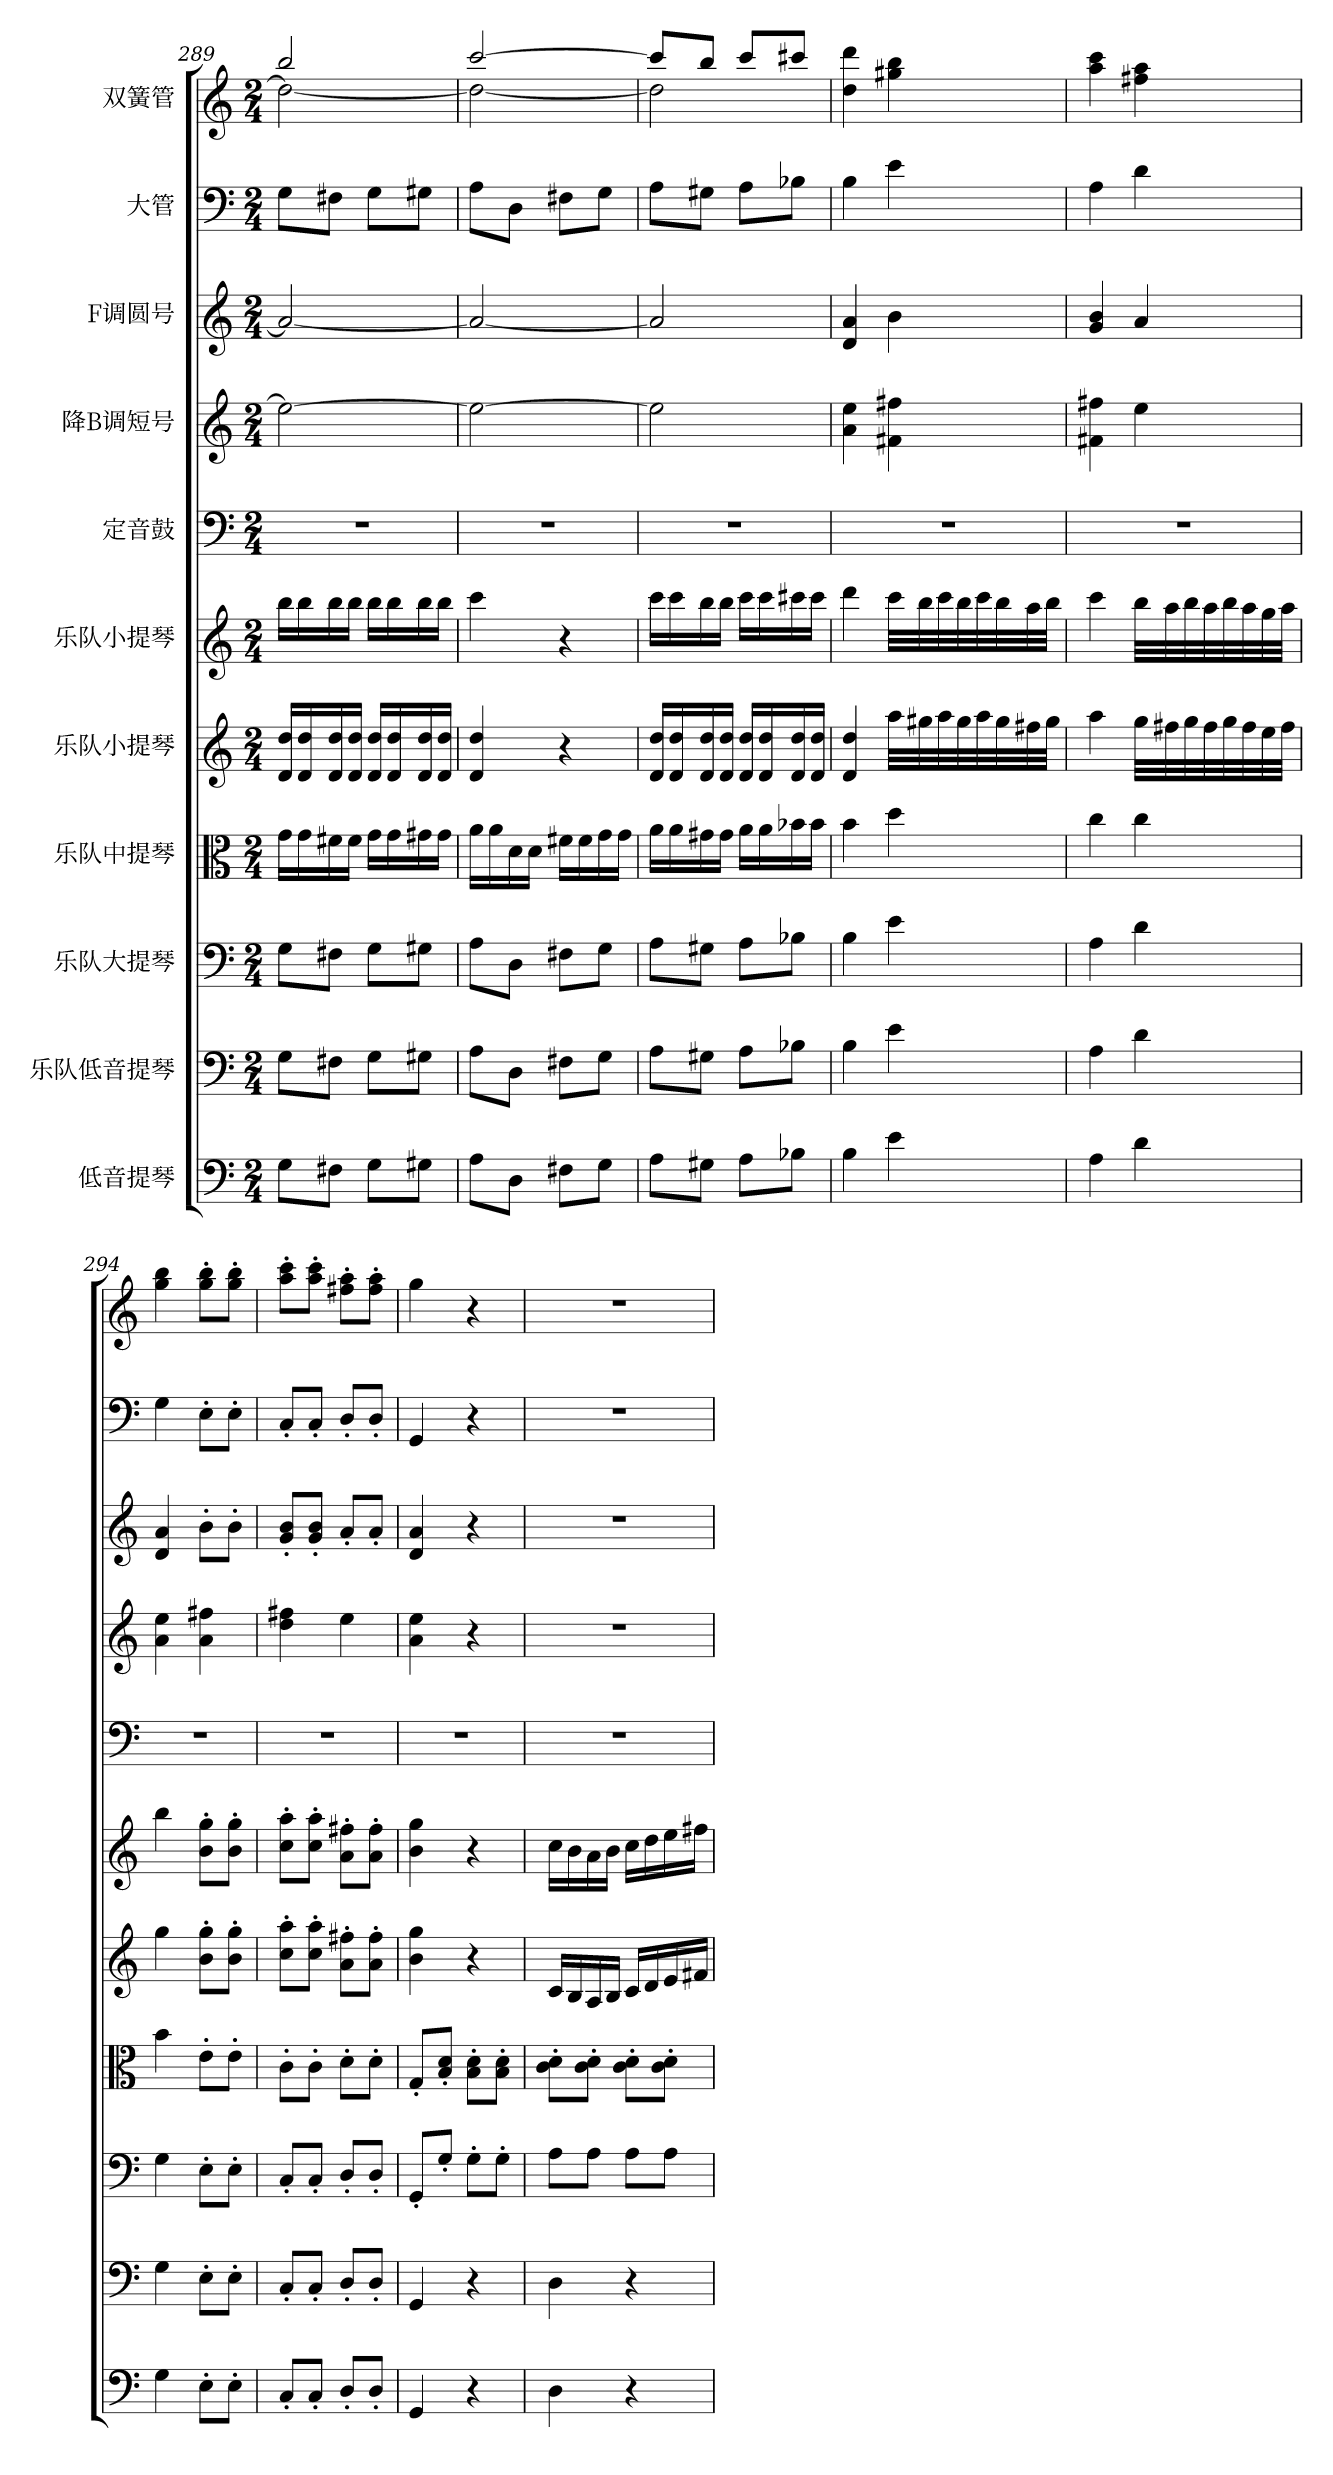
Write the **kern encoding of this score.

**kern	**kern	**kern	**kern	**kern	**kern	**kern	**kern	**kern	**kern	**kern
*part11	*part10	*part9	*part8	*part7	*part6	*part5	*part4	*part3	*part2	*part1
*staff11	*staff10	*staff9	*staff8	*staff7	*staff6	*staff5	*staff4	*staff3	*staff2	*staff1
*I"低音提琴	*I"乐队低音提琴	*I"乐队大提琴	*I"乐队中提琴	*I"乐队小提琴	*I"乐队小提琴	*I"定音鼓	*I"降B调短号	*I"F调圆号	*I"大管	*I"双簧管
*clefF4	*clefF4	*clefF4	*clefC3	*clefG2	*clefG2	*clefF4	*clefG2	*clefG2	*clefF4	*clefG2
*ITrd7c12	*ITrd7c12	*	*	*	*	*	*ITrd1c2	*ITrd4c7	*	*
*k[]	*k[]	*k[]	*k[]	*k[]	*k[]	*k[]	*k[b-e-]	*k[b-]	*k[]	*k[]
*M2/4	*M2/4	*M2/4	*M2/4	*M2/4	*M2/4	*M2/4	*M2/4	*M2/4	*M2/4	*M2/4
=289	=289	=289	=289	=289	=289	=289	=289	=289	=289	=289
*	*	*	*	*	*	*	*	*	*	*^
8GG\L	8GG\L	8G\L	16g\LL	16d/ 16dd/LL	16bb\LL	2r	2dd\_	2d/_	8G\L	2bb/	2dd\_
.	.	.	16g\	16d/ 16dd/	16bb\	.	.	.	.	.	.
8FF#X\J	8FF#X\J	8F#X\J	16f#X\	16d/ 16dd/	16bb\	.	.	.	8F#X\J	.	.
.	.	.	16f#\JJ	16d/ 16dd/JJ	16bb\JJ	.	.	.	.	.	.
8GG\L	8GG\L	8G\L	16g\LL	16d/ 16dd/LL	16bb\LL	.	.	.	8G\L	.	.
.	.	.	16g\	16d/ 16dd/	16bb\	.	.	.	.	.	.
8GG#X\J	8GG#X\J	8G#X\J	16g#X\	16d/ 16dd/	16bb\	.	.	.	8G#X\J	.	.
.	.	.	16g#\JJ	16d/ 16dd/JJ	16bb\JJ	.	.	.	.	.	.
=290	=290	=290	=290	=290	=290	=290	=290	=290	=290	=290	=290
8AA\L	8AA\L	8A\L	16a\LL	4d/ 4dd/	4ccc\	2r	2dd\_	2d/_	8A\L	[2ccc/	2dd\_
.	.	.	16a\	.	.	.	.	.	.	.	.
8DD\J	8DD\J	8D\J	16d\	.	.	.	.	.	8D\J	.	.
.	.	.	16d\JJ	.	.	.	.	.	.	.	.
8FF#X\L	8FF#X\L	8F#X\L	16f#X\LL	4r	4r	.	.	.	8F#X\L	.	.
.	.	.	16f#\	.	.	.	.	.	.	.	.
8GG\J	8GG\J	8G\J	16g\	.	.	.	.	.	8G\J	.	.
.	.	.	16g\JJ	.	.	.	.	.	.	.	.
=291	=291	=291	=291	=291	=291	=291	=291	=291	=291	=291	=291
8AA\L	8AA\L	8A\L	16a\LL	16d/ 16dd/LL	16ccc\LL	2r	2dd\]	2d/]	8A\L	8ccc/L]	2dd\]
.	.	.	16a\	16d/ 16dd/	16ccc\	.	.	.	.	.	.
8GG#X\J	8GG#X\J	8G#X\J	16g#X\	16d/ 16dd/	16bb\	.	.	.	8G#X\J	8bb/J	.
.	.	.	16g#\JJ	16d/ 16dd/JJ	16bb\JJ	.	.	.	.	.	.
8AA\L	8AA\L	8A\L	16a\LL	16d/ 16dd/LL	16ccc\LL	.	.	.	8A\L	8ccc/L	.
.	.	.	16a\	16d/ 16dd/	16ccc\	.	.	.	.	.	.
8BB-X\J	8BB-X\J	8B-X\J	16b-X\	16d/ 16dd/	16ccc#X\	.	.	.	8B-X\J	8ccc#X/J	.
.	.	.	16b-\JJ	16d/ 16dd/JJ	16ccc#\JJ	.	.	.	.	.	.
*	*	*	*	*	*	*	*	*	*	*v	*v
!!LO:PB:g=z
=292	=292	=292	=292	=292	=292	=292	=292	=292	=292	=292
4BB\	4BB\	4B\	4b\	4d/ 4dd/	4ddd\	2r	4g\ 4dd\	4G/ 4d/	4B\	4dd\ 4ddd\
4E\	4E\	4e\	4dd\	32aa\LLL	32ccc\LLL	.	4en\ 4een\	4e\	4e\	4gg#X\ 4bb\
.	.	.	.	32gg#X\	32bb\	.	.	.	.	.
.	.	.	.	32aa\	32ccc\	.	.	.	.	.
.	.	.	.	32gg#\	32bb\	.	.	.	.	.
.	.	.	.	32aa\	32ccc\	.	.	.	.	.
.	.	.	.	32gg#\	32bb\	.	.	.	.	.
.	.	.	.	32ff#X\	32aa\	.	.	.	.	.
.	.	.	.	32gg#\JJJ	32bb\JJJ	.	.	.	.	.
=293	=293	=293	=293	=293	=293	=293	=293	=293	=293	=293
4AA\	4AA\	4A\	4cc\	4aa\	4ccc\	2r	4en\ 4een\	4c/ 4e/	4A\	4aa\ 4ccc\
4D\	4D\	4d\	4cc\	32gg\LLL	32bb\LLL	.	4dd\	4d/	4d\	4ff#X\ 4aa\
.	.	.	.	32ff#X\	32aa\	.	.	.	.	.
.	.	.	.	32gg\	32bb\	.	.	.	.	.
.	.	.	.	32ff#\	32aa\	.	.	.	.	.
.	.	.	.	32gg\	32bb\	.	.	.	.	.
.	.	.	.	32ff#\	32aa\	.	.	.	.	.
.	.	.	.	32ee\	32gg\	.	.	.	.	.
.	.	.	.	32ff#\JJJ	32aa\JJJ	.	.	.	.	.
=294	=294	=294	=294	=294	=294	=294	=294	=294	=294	=294
4GG\	4GG\	4G\	4b\	4gg\	4bb\	2r	4g\ 4dd\	4G/ 4d/	4G\	4gg\ 4bb\
8EE'\L	8EE'\L	8E'\L	8e'\L	8b\' 8gg\'L	8b\' 8gg\'L	.	4g\ 4een\	8e'\L	8E'\L	8gg\' 8bb\'L
8EE'\J	8EE'\J	8E'\J	8e'\J	8b\' 8gg\'J	8b\' 8gg\'J	.	.	8e'\J	8E'\J	8gg\' 8bb\'J
=295	=295	=295	=295	=295	=295	=295	=295	=295	=295	=295
8CC'/L	8CC'/L	8C'/L	8c'\L	8cc\' 8aa\'L	8cc\' 8aa\'L	2r	4cc\ 4een\	8c/' 8e/'L	8C'/L	8aa\' 8ccc\'L
8CC'/J	8CC'/J	8C'/J	8c'\J	8cc\' 8aa\'J	8cc\' 8aa\'J	.	.	8c/' 8e/'J	8C'/J	8aa\' 8ccc\'J
8DD'/L	8DD'/L	8D'/L	8d'\L	8a\' 8ff#X\'L	8a\' 8ff#X\'L	.	4dd\	8d'/L	8D'/L	8ff#X\' 8aa\'L
8DD'/J	8DD'/J	8D'/J	8d'\J	8a\' 8ff#\'J	8a\' 8ff#\'J	.	.	8d'/J	8D'/J	8ff#\' 8aa\'J
!!LO:PB:g=z
=296	=296	=296	=296	=296	=296	=296	=296	=296	=296	=296
4GGG/	4GGG/	8GG'/L	8G'/L	4b\ 4gg\	4b\ 4gg\	2r	4g\ 4dd\	4G/ 4d/	4GG/	4gg\
.	.	8G'/J	8B/' 8d/'J	.	.	.	.	.	.	.
4r	4r	8G'\L	8B\' 8d\'L	4r	4r	.	4r	4r	4r	4r
.	.	8G'\J	8B\' 8d\'J	.	.	.	.	.	.	.
=297	=297	=297	=297	=297	=297	=297	=297	=297	=297	=297
4DD\	4DD\	8A\L	8c\' 8d\'L	16c/LL	16cc\LL	2r	2r	2r	2r	2r
.	.	.	.	16B/	16b\	.	.	.	.	.
.	.	8A\J	8c\' 8d\'J	16A/	16a\	.	.	.	.	.
.	.	.	.	16B/JJ	16b\JJ	.	.	.	.	.
4r	4r	8A\L	8c\' 8d\'L	16c/LL	16cc\LL	.	.	.	.	.
.	.	.	.	16d/	16dd\	.	.	.	.	.
.	.	8A\J	8c\' 8d\'J	16e/	16ee\	.	.	.	.	.
.	.	.	.	16f#X/JJ	16ff#X\JJ	.	.	.	.	.
=	=	=	=	=	=	=	=	=	=	=
*-	*-	*-	*-	*-	*-	*-	*-	*-	*-	*-
